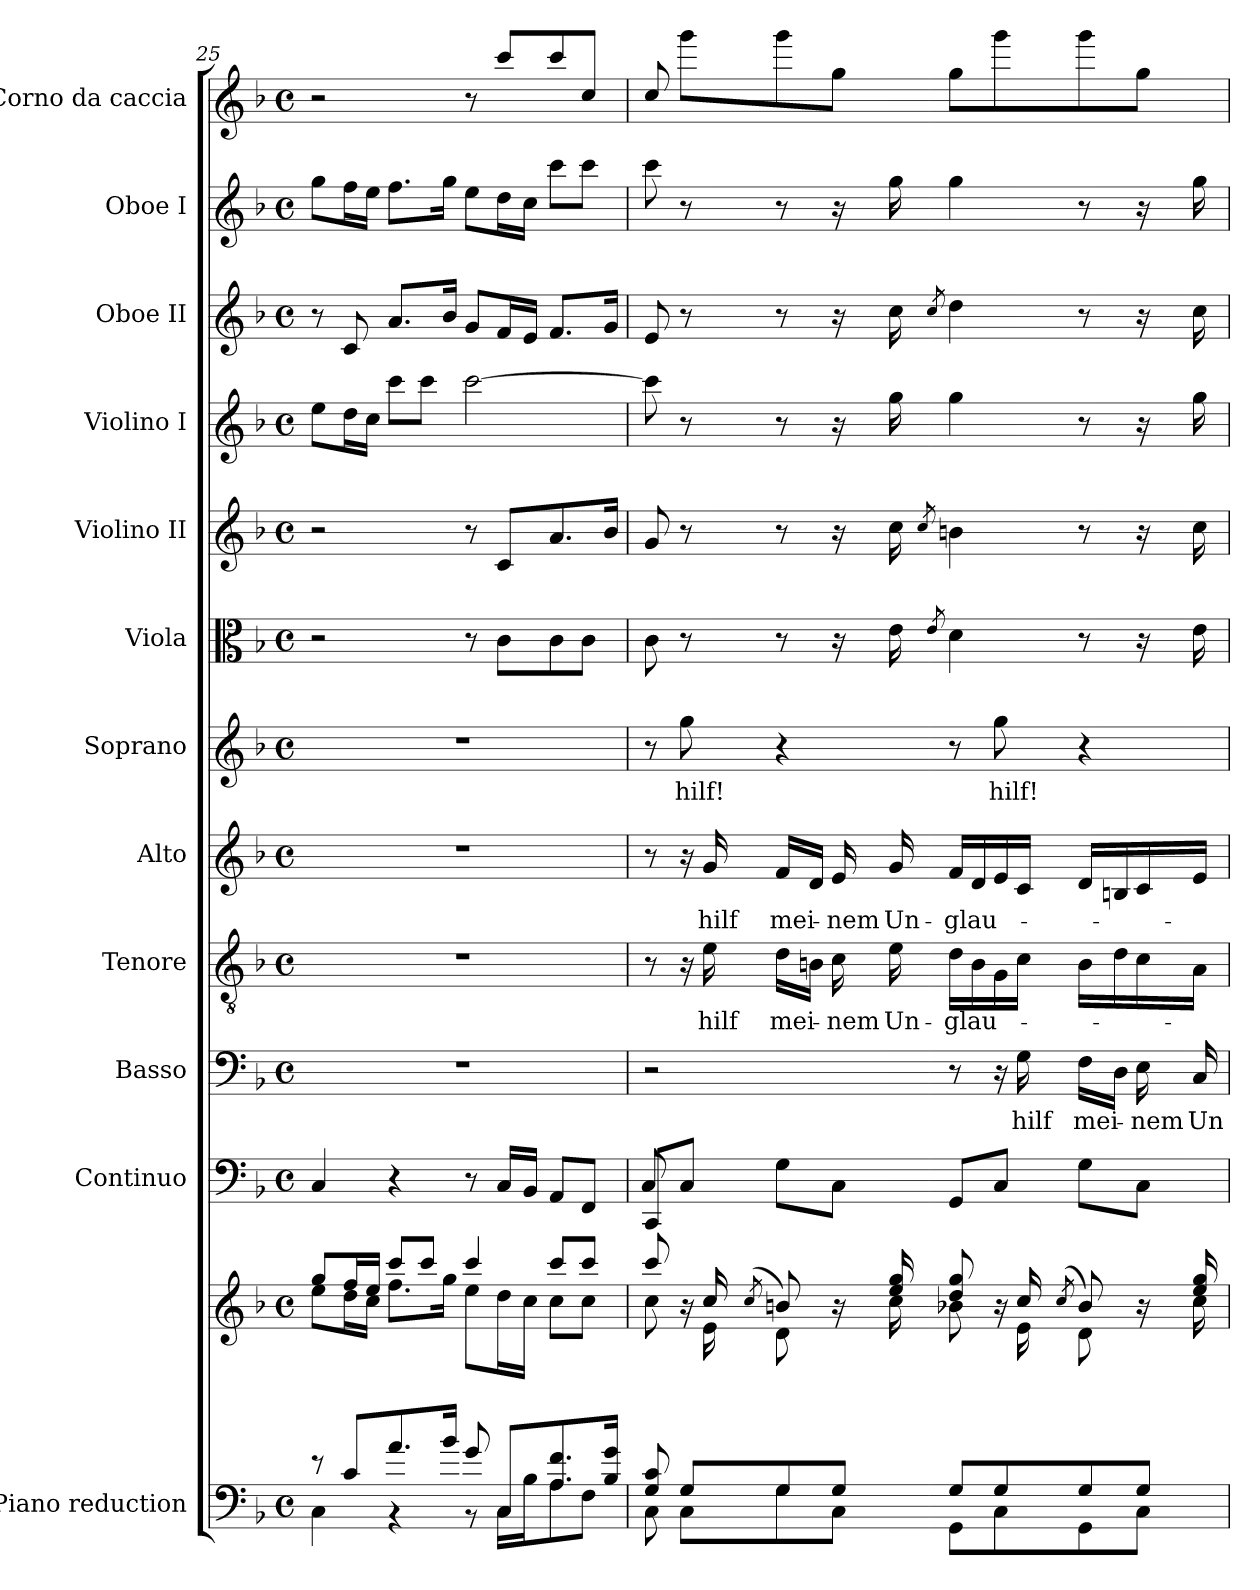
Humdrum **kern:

**kern	**kern	**kern	**kern	**text	**kern	**text	**kern	**text	**kern	**text	**kern	**kern	**kern	**kern	**kern	**kern
*part12	*part12	*part11	*part10	*part10	*part9	*part9	*part8	*part8	*part7	*part7	*part6	*part5	*part4	*part3	*part2	*part1
*staff13	*staff12	*staff11	*staff10	*staff10	*staff9	*staff9	*staff8	*staff8	*staff7	*staff7	*staff6	*staff5	*staff4	*staff3	*staff2	*staff1
*I"Piano reduction	*	*I"Continuo	*I"Basso	*	*I"Tenore	*	*I"Alto	*	*I"Soprano	*	*I"Viola	*I"Violino II	*I"Violino I	*I"Oboe II	*I"Oboe I	*I"Corno da caccia
*I'Pno	*	*	*	*	*	*	*	*	*	*	*I'Vla	*I'Vln	*I'Vln	*I'Ob	*I'Ob	*
*clefF4	*clefG2	*clefF4	*clefF4	*	*clefGv2	*	*clefG2	*	*clefG2	*	*clefC3	*clefG2	*clefG2	*clefG2	*clefG2	*clefG2
*	*	*	*	*	*	*	*	*	*	*	*	*	*	*	*	*ITrd7c12
*k[b-]	*k[b-]	*k[b-]	*k[b-]	*	*k[b-]	*	*k[b-]	*	*k[b-]	*	*k[b-]	*k[b-]	*k[b-]	*k[b-]	*k[b-]	*k[b-]
*M4/4	*M4/4	*M4/4	*M4/4	*	*M4/4	*	*M4/4	*	*M4/4	*	*M4/4	*M4/4	*M4/4	*M4/4	*M4/4	*M4/4
*met(c)	*met(c)	*met(c)	*met(c)	*	*met(c)	*	*met(c)	*	*met(c)	*	*met(c)	*met(c)	*met(c)	*met(c)	*met(c)	*met(c)
=25	=25	=25	=25	=25	=25	=25	=25	=25	=25	=25	=25	=25	=25	=25	=25	=25
*^	*^	*	*	*	*	*	*	*	*	*	*	*	*	*	*	*
*	*^	*	*^	*	*	*	*	*	*	*	*	*	*	*	*	*	*	*
2ryy	8r	4C\	8gg/L	8ee\L	2ryy	4C/	1r	.	1r	.	1r	.	1r	.	2r	2r	8ee\L	8r	8gg\L	2r
.	8c/L	.	16ff/L	16dd\L	.	.	.	.	.	.	.	.	.	.	.	.	16dd\L	8c/	16ff\L	.
.	.	.	16ee/JJ	16cc\JJ	.	.	.	.	.	.	.	.	.	.	.	.	16cc\JJ	.	16ee\JJ	.
.	8.a/	4r	8ccc/L	8.ff\L	.	4r	.	.	.	.	.	.	.	.	.	.	8ccc\L	8.a/L	8.ff\L	.
.	.	.	8ccc/J	.	.	.	.	.	.	.	.	.	.	.	.	.	8ccc\J	.	.	.
.	16b-/Jk	.	.	16gg\Jk	.	.	.	.	.	.	.	.	.	.	.	.	.	16b-/Jk	16gg\Jk	.
8g/L	8r	8ryy	4ccc/	8ee\L	8ryy	8r	.	.	.	.	.	.	.	.	8r	8r	[2ccc\	8g/L	8ee\L	8r
4.ryy	8C/L	16C\LL	.	16dd\L	16f\L	16C/LL	.	.	.	.	.	.	.	.	8c\L	8c/L	.	16f/L	16dd\L	8cc/L
.	.	16B-\J	.	16cc\JJ	16e\JJ	16BB-/JJ	.	.	.	.	.	.	.	.	.	.	.	16e/JJ	16cc\JJ	.
.	8.A/ 8.f/	8A\	8ccc/L	8cc\L	4ryy	8AA/L	.	.	.	.	.	.	.	.	8c\	8.a/	.	8.f/L	8ccc\L	8cc/
.	.	8F\J	8ccc/J	8cc\J	.	8FF/J	.	.	.	.	.	.	.	.	8c\J	.	.	.	8ccc\J	8c/J
.	16B-/ 16g/Jk	.	.	.	.	.	.	.	.	.	.	.	.	.	.	16b-/Jk	.	16g/Jk	.	.
*	*v	*v	*	*	*	*	*	*	*	*	*	*	*	*	*	*	*	*	*	*
*	*	*	*v	*v	*	*	*	*	*	*	*	*	*	*	*	*	*	*	*
=26	=26	=26	=26	=26	=26	=26	=26	=26	=26	=26	=26	=26	=26	=26	=26	=26	=26	=26
*	*	*	*	*^	*	*	*	*	*	*	*	*	*	*	*	*	*	*
8G/ 8c/	8C\	8ccc/	8cc\	8CC/L	8C!/	2r	.	8r	.	8r	.	8r	.	8c\	8g/	8ccc\]	8e/	8ccc\	8c/
!	!	!	!	!	!	!	!	!	!	!	!	!	!LO:LY:b	!	!	!	!	!	!
8G/L	8C\L	16r	16ryy	8C/J	8ryy	.	.	16r	.	16r	.	8gg\	hilf!	8r	8r	8r	8r	8r	8gg\L
!	!	!	!	!	!	!	!	!	!LO:LY:b	!	!LO:LY:b	!	!	!	!	!	!	!	!
.	.	16cc/	16e\	.	.	.	.	16e\	hilf	16g/	hilf	.	.	.	.	.	.	.	.
.	.	(<8qcc/	.	.	.	.	.	.	.	.	.	.	.	.	.	.	.	.	.
!	!	!	!	!	!	!	!	!	!LO:LY:b	!	!LO:LY:b	!	!	!	!	!	!	!	!
8G/	8G\	8bn/)	8d\	8G\L	4ryy	.	.	16d\LL	mei-	16f/LL	mei-	4r	.	8r	8r	8r	8r	8r	8gg\
.	.	.	.	.	.	.	.	16Bn\JJ	.	16d/JJ	.	.	.	.	.	.	.	.	.
!	!	!	!	!	!	!	!	!	!LO:LY:b	!	!LO:LY:b	!	!	!	!	!	!	!	!
8G/J	8C\J	16r	16ryy	8C\J	.	.	.	16c\	-nem	16e/	-nem	.	.	16r	16r	16r	16r	16r	8g\J
!	!	!	!	!	!	!	!	!	!LO:LY:b	!	!LO:LY:b	!	!	!	!	!	!	!	!
.	.	16ee/ 16gg/	16cc\	.	.	.	.	16e\	Un-	16g/	-Un-	.	.	16e\	16cc\	16gg\	16cc\	16gg\	.
.	.	.	.	.	.	.	.	.	.	.	.	.	.	8qe/	8qcc/	.	8qcc/	.	.
!	!	!	!	!	!	!	!	!	!LO:LY:b	!	!LO:LY:b	!	!	!	!	!	!	!	!
8G/L	8GG\L	8dd/ 8gg/	8b-X\	8GG/L	2ryy	8r	.	16d\LL	-glau-	16f/LL	-glau-	8r	.	4d\	4bn\	4gg\	4dd\	4gg\	8g\L
.	.	.	.	.	.	.	.	16B\	.	16d/	.	.	.	.	.	.	.	.	.
!	!	!	!	!	!	!	!	!	!	!	!	!	!LO:LY:b	!	!	!	!	!	!
8G/	8C\	16r	16ryy	8C/J	.	16r	.	16G\	.	16e/	.	8gg\	hilf!	.	.	.	.	.	8gg\
!	!	!	!	!	!	!	!LO:LY:b	!	!	!	!	!	!	!	!	!	!	!	!
.	.	16cc/	16e\	.	.	16G\	hilf	16c\JJ	.	16c/JJ	.	.	.	.	.	.	.	.	.
.	.	(<8qcc/	.	.	.	.	.	.	.	.	.	.	.	.	.	.	.	.	.
!	!	!	!	!	!	!	!LO:LY:b	!	!	!	!	!	!	!	!	!	!	!	!
8G/	8GG\	8b-/)	8d\	8G\L	.	16F\LL	mei-	16B\LL	.	16d/LL	.	4r	.	8r	8r	8r	8r	8r	8gg\
.	.	.	.	.	.	16D\JJ	.	16d\	.	16Bn/	.	.	.	.	.	.	.	.	.
!	!	!	!	!	!	!	!LO:LY:b	!	!	!	!	!	!	!	!	!	!	!	!
8G/J	8C\J	16r	16ryy	8C\J	.	16E\	-nem	16c\	.	16c/	.	.	.	16r	16r	16r	16r	16r	8g\J
!	!	!	!	!	!	!	!LO:LY:b	!	!	!	!	!	!	!	!	!	!	!	!
.	.	16ee/ 16gg/	16cc\	.	.	16C/	Un-	16A\JJ	.	16e/JJ	.	.	.	16e\	16cc\	16gg\	16cc\	16gg\	.
*v	*v	*	*	*v	*v	*	*	*	*	*	*	*	*	*	*	*	*	*	*
*	*v	*v	*	*	*	*	*	*	*	*	*	*	*	*	*	*	*
=	=	=	=	=	=	=	=	=	=	=	=	=	=	=	=	=
*-	*-	*-	*-	*-	*-	*-	*-	*-	*-	*-	*-	*-	*-	*-	*-	*-
